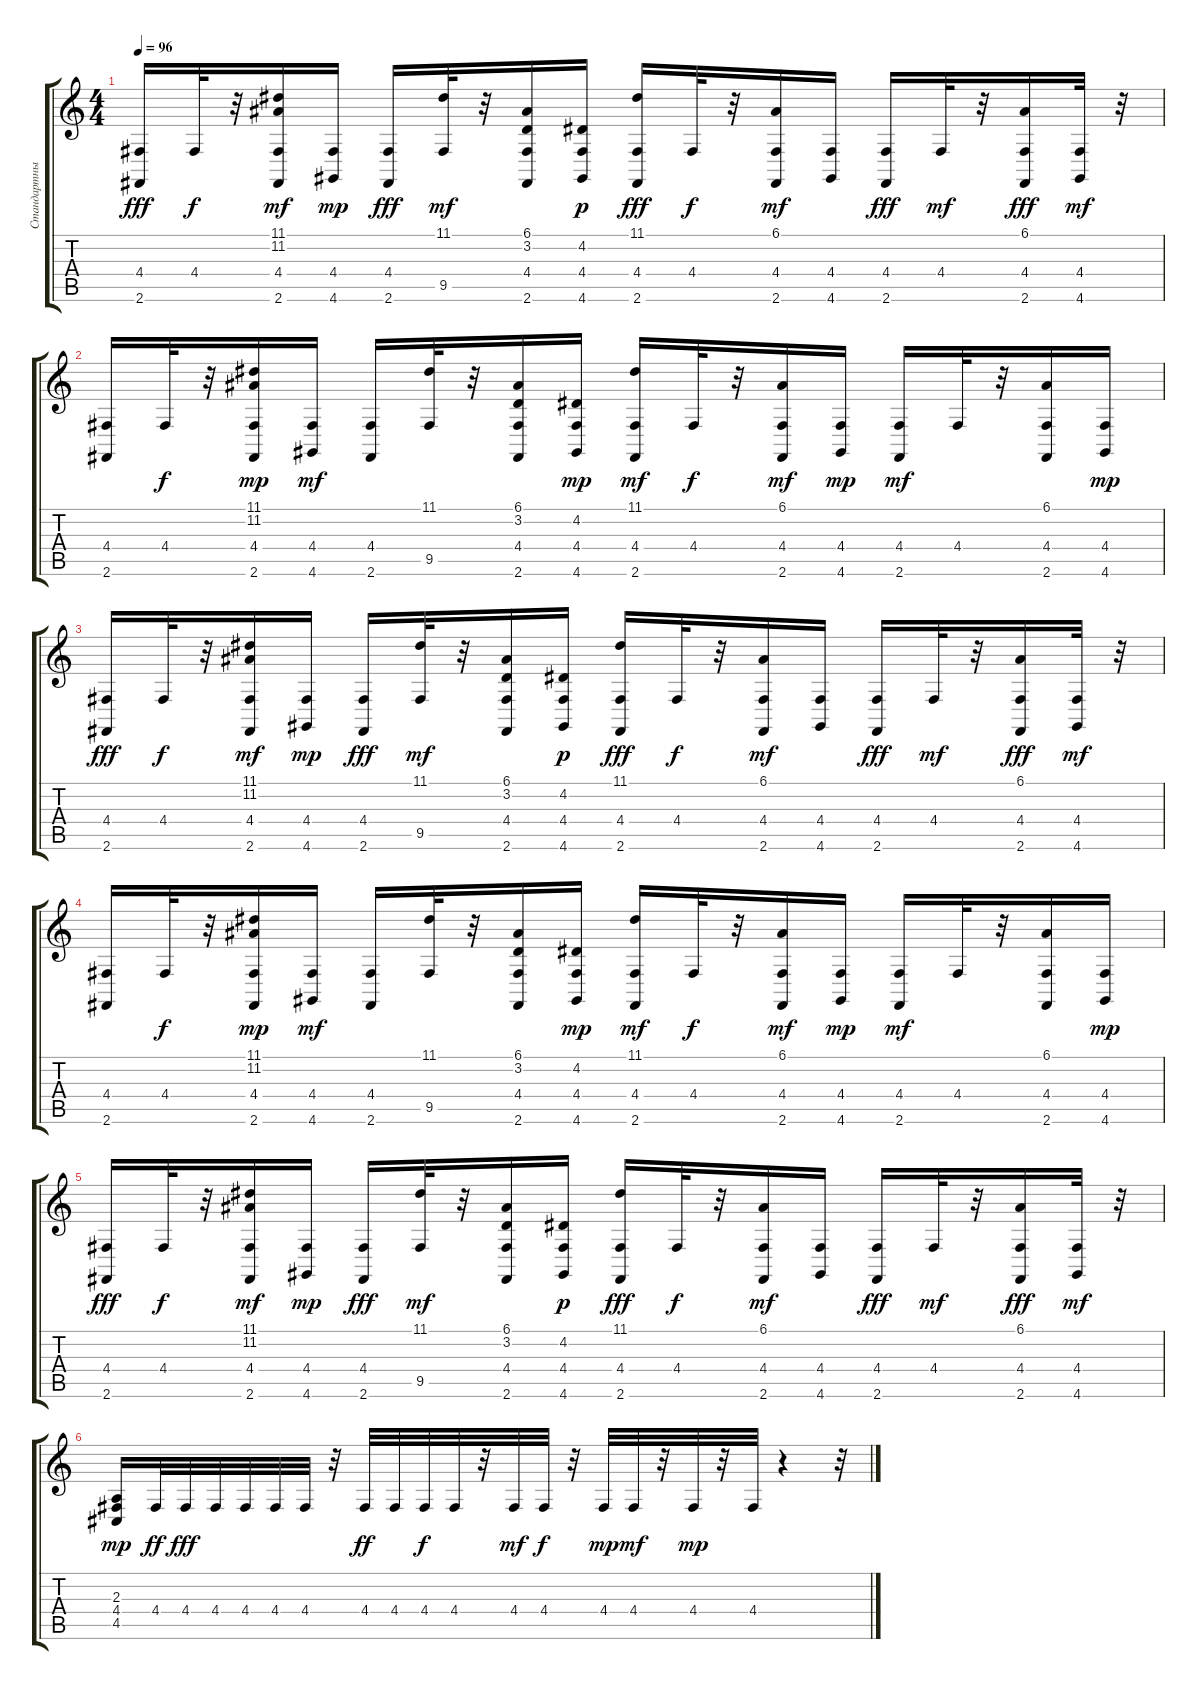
\track ("Стандартный Набор" "Стандартны") {instrument synthdrum}
\staff {score tabs}
\tuning (E4 B3 G3 D3 A2 E2) {hide}
\ts (4 4)
\tempo 96
\clef g2
\ks c
(4.4 2.6).16{dy fff} 4.4.32{dy f} r.32 (11.1 11.2 4.4 2.6).16{dy mf} (4.4 4.6).16{dy mp} (4.4 2.6).16{dy fff} (11.1 9.5).32{dy mf} r.32 (6.1 3.2 4.4 2.6).16 (4.2 4.4 4.6).16{dy p} (11.1 4.4 2.6).16{dy fff} 4.4.32{dy f} r.32 (6.1 4.4 2.6).16{dy mf} (4.4 4.6).16 (4.4 2.6).16{dy fff} 4.4.32{dy mf} r.32 (6.1 4.4 2.6).16{dy fff} (4.4 4.6).32{dy mf} r.32 |
(4.4 2.6).16 4.4.32{dy f} r.32 (11.1 11.2 4.4 2.6).16{dy mp} (4.4 4.6).16{dy mf} (4.4 2.6).16 (11.1 9.5).32 r.32 (6.1 3.2 4.4 2.6).16 (4.2 4.4 4.6).16{dy mp} (11.1 4.4 2.6).16{dy mf} 4.4.32{dy f} r.32 (6.1 4.4 2.6).16{dy mf} (4.4 4.6).16{dy mp} (4.4 2.6).16{dy mf} 4.4.32 r.32 (6.1 4.4 2.6).16 (4.4 4.6).16{dy mp} |
(4.4 2.6).16{dy fff} 4.4.32{dy f} r.32 (11.1 11.2 4.4 2.6).16{dy mf} (4.4 4.6).16{dy mp} (4.4 2.6).16{dy fff} (11.1 9.5).32{dy mf} r.32 (6.1 3.2 4.4 2.6).16 (4.2 4.4 4.6).16{dy p} (11.1 4.4 2.6).16{dy fff} 4.4.32{dy f} r.32 (6.1 4.4 2.6).16{dy mf} (4.4 4.6).16 (4.4 2.6).16{dy fff} 4.4.32{dy mf} r.32 (6.1 4.4 2.6).16{dy fff} (4.4 4.6).32{dy mf} r.32 |
(4.4 2.6).16 4.4.32{dy f} r.32 (11.1 11.2 4.4 2.6).16{dy mp} (4.4 4.6).16{dy mf} (4.4 2.6).16 (11.1 9.5).32 r.32 (6.1 3.2 4.4 2.6).16 (4.2 4.4 4.6).16{dy mp} (11.1 4.4 2.6).16{dy mf} 4.4.32{dy f} r.32 (6.1 4.4 2.6).16{dy mf} (4.4 4.6).16{dy mp} (4.4 2.6).16{dy mf} 4.4.32 r.32 (6.1 4.4 2.6).16 (4.4 4.6).16{dy mp} |
(4.4 2.6).16{dy fff} 4.4.32{dy f} r.32 (11.1 11.2 4.4 2.6).16{dy mf} (4.4 4.6).16{dy mp} (4.4 2.6).16{dy fff} (11.1 9.5).32{dy mf} r.32 (6.1 3.2 4.4 2.6).16 (4.2 4.4 4.6).16{dy p} (11.1 4.4 2.6).16{dy fff} 4.4.32{dy f} r.32 (6.1 4.4 2.6).16{dy mf} (4.4 4.6).16 (4.4 2.6).16{dy fff} 4.4.32{dy mf} r.32 (6.1 4.4 2.6).16{dy fff} (4.4 4.6).32{dy mf} r.32 |
(2.3 4.4 4.5).16{dy mp} 4.4.32{dy ff} 4.4.32{dy fff} 4.4.32 4.4.32 4.4.32 4.4.32 r.32 4.4.32{dy ff} 4.4.32 4.4.32{dy f} 4.4.32 r.32 4.4.32{dy mf} 4.4.32{dy f} r.32 4.4.32{dy mp} 4.4.32{dy mf} r.32 4.4.32{dy mp} r.32 4.4.32 r.4 r.32
